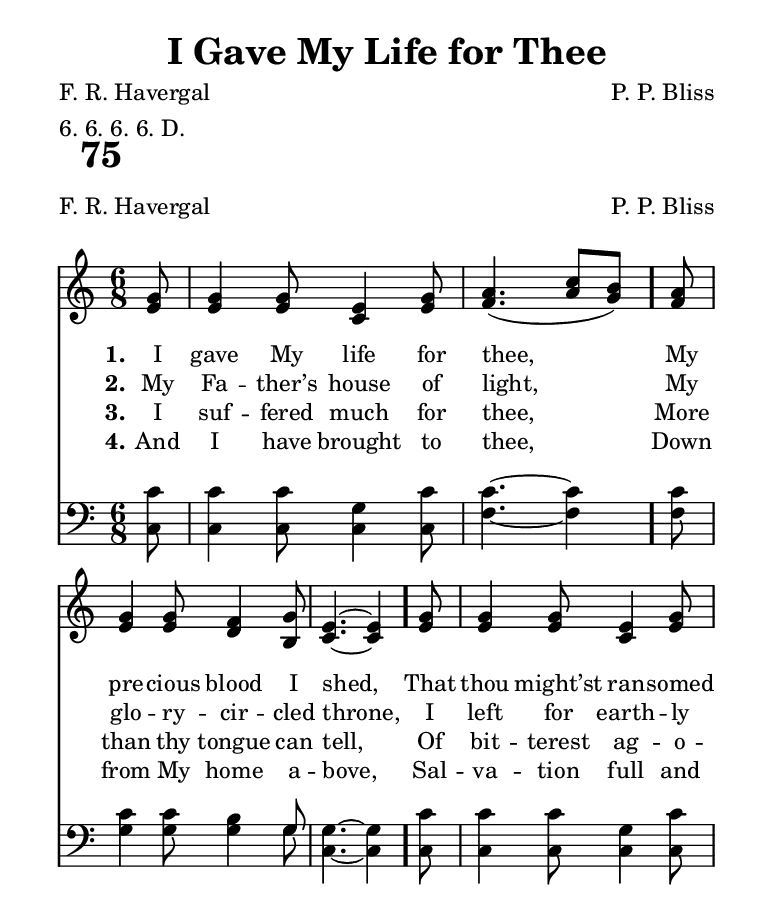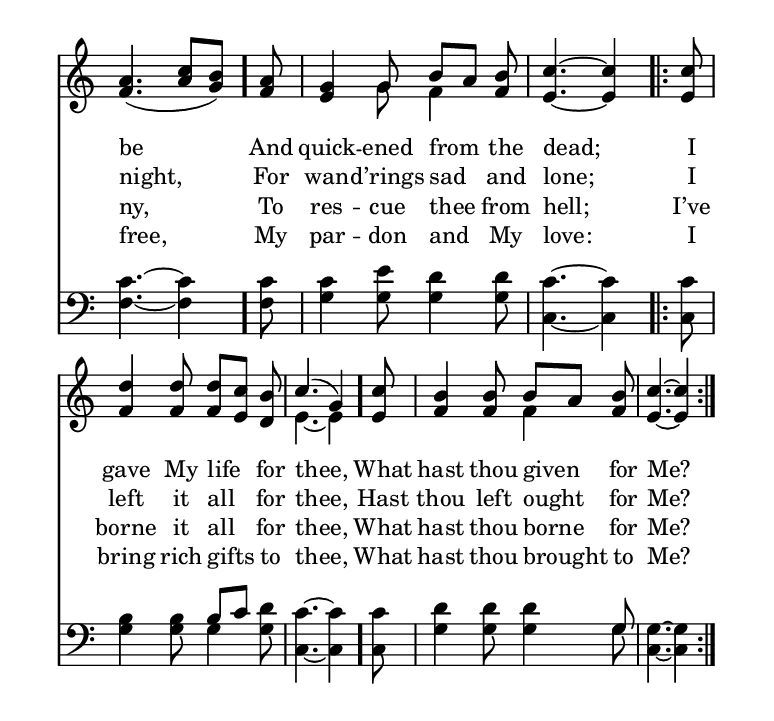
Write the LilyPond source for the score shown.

\include "common/global.ily"
\paper {
  \include "common/paper.ily"
  ragged-bottom = ##t
  ragged-last-bottom = ##t
  systems-per-page = ##f
  % decrease system-to-system padding to fit onto page with previous score
  system-system-spacing.padding = 0
  system-system-spacing.basic-distance = 0
  scoreTitleMarkup = \markup {
    \override #'(baseline-skip . 3.5)
    \column {
      \override #'(baseline-skip . 3.5)
      \column {
        \fill-line {
          \huge \larger \larger \bold {
            \concat { "  " \fromproperty #'header:hymnnumber }
            \mytitle
            \null
          }
        }
        \fill-line {
          % less lowering (to save vertical space)
          \lower #1 \fromproperty #'header:poet
          \smaller \bold \mysubtitle
          \lower #1 \fromproperty #'header:composer
        }
      }
    }
  }
}


\header{
  %gospel
  hymnnumber = "75"
  title = "I Gave My Life for Thee"
  tunename = "Gift"
  meter = "6. 6. 6. 6. D." % original has 6. 6. 6. 6. 6. 6.
  poet = "F. R. Havergal"
  composer = "P. P. Bliss"
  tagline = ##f
}

% for fermata in MIDI
ta = { \tempo 4=80 }
tb = { \tempo 4=40 }

patternAA = { c8 | c4 c8 c4 c8 | c4.( c8[ c8]) }
patternAB = { c8 | c4 c8 c4 c8 | c4. c4        }

patternBA = \patternAB
patternBB = { c8 | c4 c8 c8[ c8] c8 | c4. c4   }

patternAC = \patternBB

global = {
  \include "common/overrides.ily"
  \override Staff.TimeSignature.style = #'numbered
  \time 6/8
  \override Score.MetronomeMark.transparent = ##t % hide all fermata changes too
  \ta
  \key c \major
  \partial 8
  \autoBeamOff
}

notesSoprano = {
\global
\relative c'' {

  \changePitch \patternAA { g | g g e g | a c b }
  \changePitch \patternBA { a | g g f g | e ~ e }
  \changePitch \patternAA { g | g g e g | a c b }
  \changePitch \patternBB { a | g g b a b | c ~ c }

	\bar ".|:-||"
	\repeat volta 2 {

  \changePitch \patternAC { c | d d d c b | c( g) }
  \changePitch \patternBB { c | b b b a b | c ~ c }

	}

}
}

notesAlto = {
\global
\relative e' {

  \changePitch \patternAA { e | e e c e | f a g }
  \changePitch \patternBA { f | e e d b | c ~ c }
  \changePitch \patternAA { e | e e c e | f a g }
  \changePitch \patternBA { f | e g f f | e ~ e }

	\repeat volta 2 {

  \changePitch \patternAC { e | f f f e d | e ~ e }
  \changePitch \patternBA { e | f f f f | e ~ e }

	}

}
}

notesTenor = {
\global
\relative a {

  \changePitch \patternAB { c | c c g c | c ~ c }
  \changePitch \patternBA { c | c c b g | g ~ g }
  \changePitch \patternAB { c | c c g c | c ~ c }
  \changePitch \patternBA { c | c e d d | c ~ c }

	\repeat volta 2 {

  \changePitch \patternAC { c | b b b c d | c ~ c }
  \changePitch \patternBA { c | d d d g, | g ~ g }

	}

}
}

notesBass = {
\global
\relative f {

  \changePitch \patternAB { c | c c c c | f ~ f }
  \changePitch \patternBA { f | g g g g | c, ~ c }
  \changePitch \patternAB { c | c c c c | f ~ f }
  \changePitch \patternBA { f | g g g g | c, ~ c }

	\repeat volta 2 {

  \changePitch \patternAB { c | g' g g g | c, ~ c }
  \changePitch \patternBA { c | g' g g g | c, ~ c }

	}

}
}

wordsA = \lyricmode {
\set stanza = "1."

I gave My life for thee, \bar "."
My pre -- cious blood I shed, \bar "."
That thou might’st ran -- somed be \bar "."
And quick -- ened from the dead; %\bar "."
I gave My life for thee, \bar "."
What hast thou given for Me? %\bar "."

}

wordsB = \lyricmode {
\set stanza = "2."

My Fa -- ther’s house of light,
My glo -- ry -- cir -- cled throne,
I left for earth -- ly night,
For wan -- d’rings sad and lone;
I left it all for thee,
Hast thou left ought for Me?

}

wordsC = \lyricmode {
\set stanza = "3."

I suf -- fered much for thee,
More than thy tongue can tell,
Of bit -- terest ag -- o -- ny,
To res -- cue thee from hell;
I’ve borne it all for thee,
What hast thou borne for Me?

}

wordsD = \lyricmode {
\set stanza = "4."

And I have brought to thee,
Down from My home a -- bove,
Sal -- va -- tion full and free,
My par -- don and My love:
I bring rich gifts to thee,
What hast thou brought to Me?

}

\score {
  \context ChoirStaff <<
    \context Staff = upper <<
      \set Staff.autoBeaming = ##f
      \set ChoirStaff.systemStartDelimiter = #'SystemStartBar
      \set ChoirStaff.printPartCombineTexts = ##f
      \partcombine #'(2 . 11) \notesSoprano \notesAlto
      \context NullVoice = sopranos { \voiceOne << \notesSoprano >> }
      \context Lyrics = one   \lyricsto sopranos \wordsA
      \context Lyrics = two   \lyricsto sopranos \wordsB
      \context Lyrics = three \lyricsto sopranos \wordsC
      \context Lyrics = four  \lyricsto sopranos \wordsD
    >>
    \context Staff = men <<
      \set Staff.autoBeaming = ##f
      \clef bass
      \set ChoirStaff.printPartCombineTexts = ##f
      \partcombine #'(2 . 11) \notesTenor \notesBass
    >>
  >>
  \layout {
    \include "common/layout.ily"
  }
}

\score {
  \context ChoirStaff <<
    \context Staff = upper <<
      \set Staff.autoBeaming = ##f
      \set ChoirStaff.systemStartDelimiter = #'SystemStartBar
      \context Voice  = sopranos \unfoldRepeats { \voiceOne << \notesSoprano >> }
      \context Voice  = altos \unfoldRepeats { \voiceTwo << \notesAlto >> }
      \context Lyrics = one   \lyricsto sopranos \wordsA
      \context Lyrics = two   \lyricsto sopranos \wordsB
      \context Lyrics = three \lyricsto sopranos \wordsC
      \context Lyrics = four  \lyricsto sopranos \wordsD
    >>
    \context Staff = men <<
      \set Staff.autoBeaming = ##f
      \clef bass
      \context Voice  = tenors \unfoldRepeats { \voiceOne << \notesTenor >> }
      \context Voice  = basses \unfoldRepeats { \voiceTwo << \notesBass >> }
    >>
  >>
  \midi{
    \include "common/midi.ily"
  }
}




\version "2.19.49"  % necessary for upgrading to future LilyPond versions.

% vi:set et ts=2 sw=2 ai nocindent syntax=lilypond:
